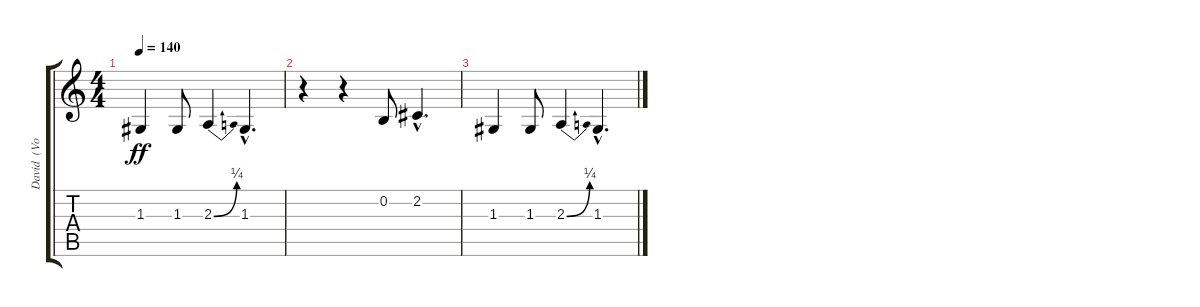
\track ("David  (Voix de fond)" "David  (Vo") {instrument ocarina}
\staff {score tabs}
\tuning (E4 B3 G3 D3 A2 E2) {hide}
\ts (4 4)
\tempo 140
\clef g2
\ks c
1.3.4{dy ff} 1.3.8 2.3{be (bend 0 0 60 1)}.4 1.3{hac}.4{d} |
r.4 r.4 0.2.8 2.2{hac}.4{d} |
1.3.4 1.3.8 2.3{be (bend 0 0 60 1)}.4 1.3{hac}.4{d}
